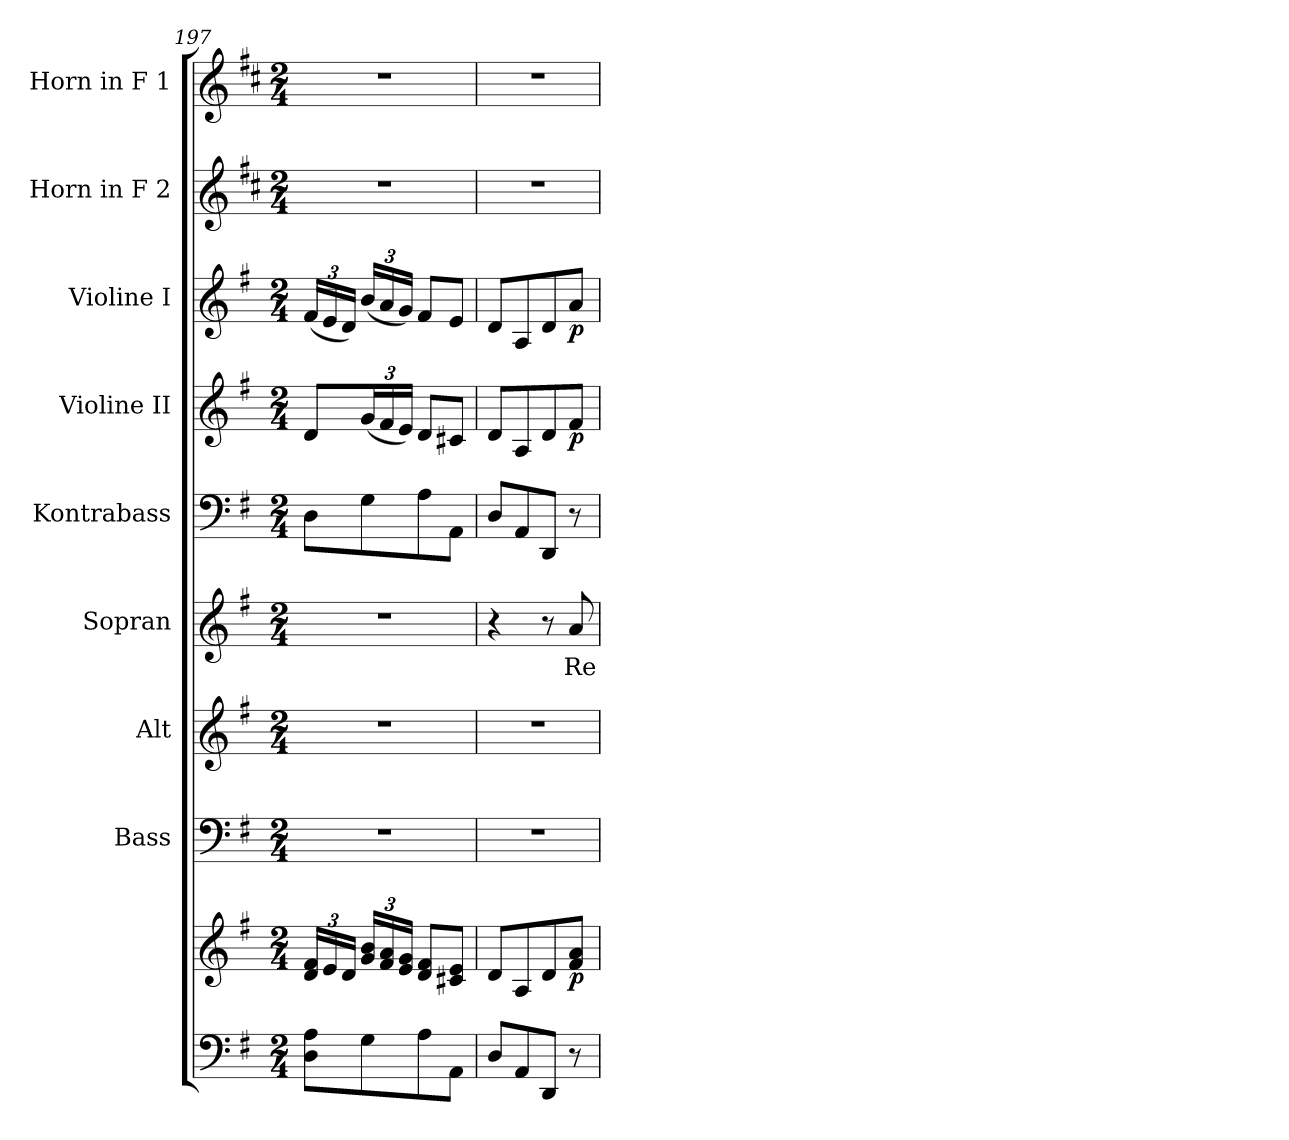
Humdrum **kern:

**kern	**kern	**dynam	**kern	**kern	**kern	**text	**kern	**kern	**dynam	**kern	**dynam	**kern	**kern
*part9	*part9	*part9	*part8	*part7	*part6	*part6	*part5	*part4	*part4	*part3	*part3	*part2	*part1
*staff10	*staff9	*staff9/10	*staff8	*staff7	*staff6	*staff6	*staff5	*staff4	*staff4	*staff3	*staff3	*staff2	*staff1
*	*	*	*I"Bass	*I"Alt	*I"Sopran	*	*I"Kontrabass	*I"Violine II	*	*I"Violine I	*	*I"Horn in F 2	*I"Horn in F 1
*	*	*	*I'B.	*I'A.	*I'S.	*	*I'Kb.	*I'Vl. II	*	*I'Vl. I	*	*I'Hrn. 2	*I'Hrn. 1
*clefF4	*clefG2	*	*clefF4	*clefG2	*clefG2	*	*clefF4	*clefG2	*	*clefG2	*	*clefG2	*clefG2
*	*	*	*	*	*	*	*ITrd7c12	*	*	*	*	*ITrd4c7	*ITrd4c7
*k[f#]	*k[f#]	*	*k[f#]	*k[f#]	*k[f#]	*	*k[f#]	*k[f#]	*	*k[f#]	*	*k[f#]	*k[f#]
*G:	*G:	*	*G:	*G:	*G:	*	*G:	*G:	*	*G:	*	*G:	*G:
*M2/4	*M2/4	*	*M2/4	*M2/4	*M2/4	*	*M2/4	*M2/4	*	*M2/4	*	*M2/4	*M2/4
=197	=197	=197	=197	=197	=197	=197	=197	=197	=197	=197	=197	=197	=197
8D\ 8A\L	24d/ 24f#/LL	.	2r	2r	2r	.	8DD\L	8d/L	.	(<24f#/LL	.	2r	2r
.	24e/	.	.	.	.	.	.	.	.	24e/	.	.	.
.	24d/JJ	.	.	.	.	.	.	.	.	24d/JJ)	.	.	.
8G\	24g/ 24b/LL	.	.	.	.	.	8GG\	(<24g/L	.	(<24b/LL	.	.	.
.	24f#/ 24a/	.	.	.	.	.	.	24f#/	.	24a/	.	.	.
.	24e/ 24g/JJ	.	.	.	.	.	.	24e/JJ)	.	24g/JJ)	.	.	.
8A\	8d/ 8f#/L	.	.	.	.	.	8AA\	8d/L	.	8f#/L	.	.	.
8AA\J	8c#X/ 8e/J	.	.	.	.	.	8AAA\J	8c#X/J	.	8e/J	.	.	.
=198	=198	=198	=198	=198	=198	=198	=198	=198	=198	=198	=198	=198	=198
8D/L	8d/L	.	2r	2r	4r	.	8DD/L	8d/L	.	8d/L	.	2r	2r
8AA/	8A/	.	.	.	.	.	8AAA/	8A/	.	8A/	.	.	.
8DD/J	8d/	.	.	.	8r	.	8DDD/J	8d/	.	8d/	.	.	.
!	!	!LO:DY:b	!	!	!	!LO:LY:b	!	!	!LO:DY:b	!	!LO:DY:b	!	!
8r	8f#/ 8a/J	p	.	.	8a/	Re-	8r	8f#/J	p	8a/J	p	.	.
=	=	=	=	=	=	=	=	=	=	=	=	=	=
*-	*-	*-	*-	*-	*-	*-	*-	*-	*-	*-	*-	*-	*-
